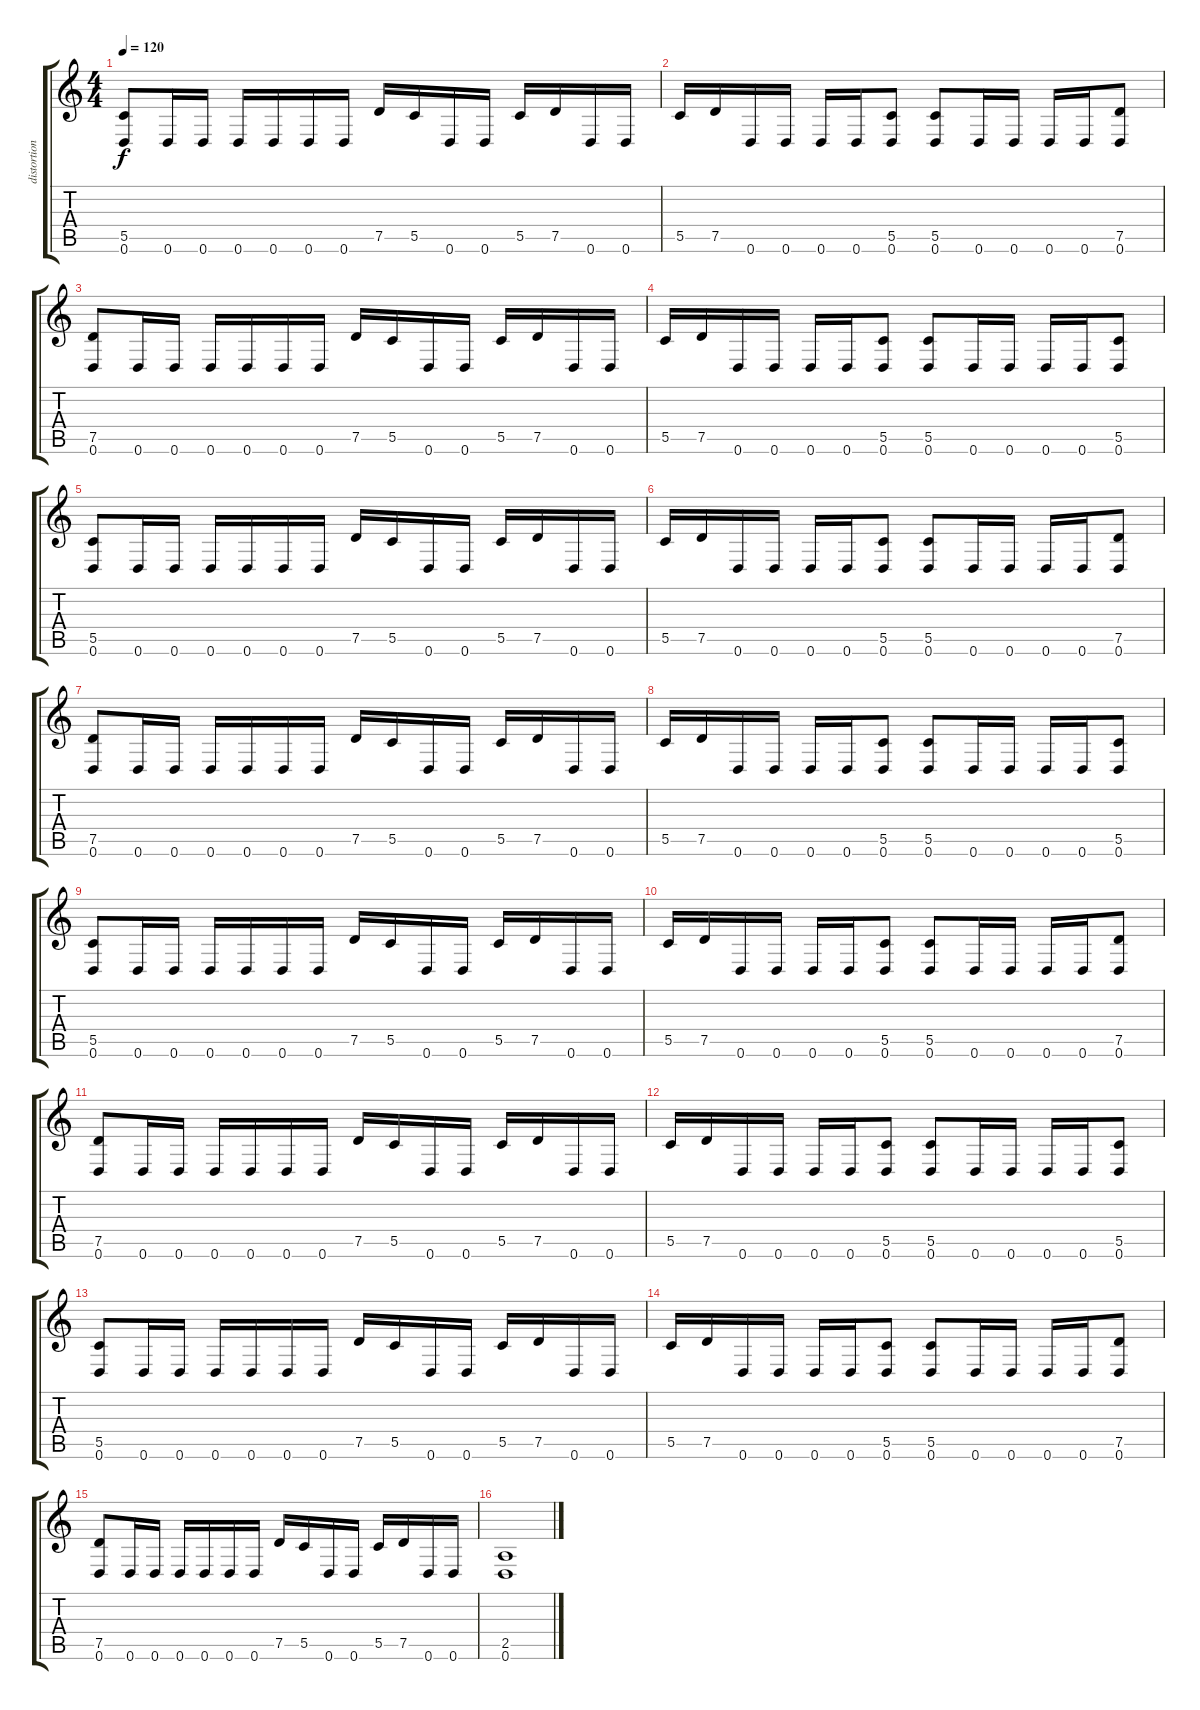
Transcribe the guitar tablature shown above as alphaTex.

\track ("distortion guitar" "distortion") {instrument distortionguitar}
\staff {score tabs}
\tuning (D4 A3 F3 C3 G2 D2) {hide}
\ts (4 4)
\tempo 120
\clef g2
\ks c
(5.5 0.6).8{dy f} 0.6.16 0.6.16 0.6.16 0.6.16 0.6.16 0.6.16 7.5.16 5.5.16 0.6.16 0.6.16 5.5.16 7.5.16 0.6.16 0.6.16 |
5.5.16 7.5.16 0.6.16 0.6.16 0.6.16 0.6.16 (5.5 0.6).8 (5.5 0.6).8 0.6.16 0.6.16 0.6.16 0.6.16 (7.5 0.6).8 |
(7.5 0.6).8 0.6.16 0.6.16 0.6.16 0.6.16 0.6.16 0.6.16 7.5.16 5.5.16 0.6.16 0.6.16 5.5.16 7.5.16 0.6.16 0.6.16 |
5.5.16 7.5.16 0.6.16 0.6.16 0.6.16 0.6.16 (5.5 0.6).8 (5.5 0.6).8 0.6.16 0.6.16 0.6.16 0.6.16 (5.5 0.6).8 |
(5.5 0.6).8 0.6.16 0.6.16 0.6.16 0.6.16 0.6.16 0.6.16 7.5.16 5.5.16 0.6.16 0.6.16 5.5.16 7.5.16 0.6.16 0.6.16 |
5.5.16 7.5.16 0.6.16 0.6.16 0.6.16 0.6.16 (5.5 0.6).8 (5.5 0.6).8 0.6.16 0.6.16 0.6.16 0.6.16 (7.5 0.6).8 |
(7.5 0.6).8 0.6.16 0.6.16 0.6.16 0.6.16 0.6.16 0.6.16 7.5.16 5.5.16 0.6.16 0.6.16 5.5.16 7.5.16 0.6.16 0.6.16 |
5.5.16 7.5.16 0.6.16 0.6.16 0.6.16 0.6.16 (5.5 0.6).8 (5.5 0.6).8 0.6.16 0.6.16 0.6.16 0.6.16 (5.5 0.6).8 |
(5.5 0.6).8 0.6.16 0.6.16 0.6.16 0.6.16 0.6.16 0.6.16 7.5.16 5.5.16 0.6.16 0.6.16 5.5.16 7.5.16 0.6.16 0.6.16 |
5.5.16 7.5.16 0.6.16 0.6.16 0.6.16 0.6.16 (5.5 0.6).8 (5.5 0.6).8 0.6.16 0.6.16 0.6.16 0.6.16 (7.5 0.6).8 |
(7.5 0.6).8 0.6.16 0.6.16 0.6.16 0.6.16 0.6.16 0.6.16 7.5.16 5.5.16 0.6.16 0.6.16 5.5.16 7.5.16 0.6.16 0.6.16 |
5.5.16 7.5.16 0.6.16 0.6.16 0.6.16 0.6.16 (5.5 0.6).8 (5.5 0.6).8 0.6.16 0.6.16 0.6.16 0.6.16 (5.5 0.6).8 |
(5.5 0.6).8 0.6.16 0.6.16 0.6.16 0.6.16 0.6.16 0.6.16 7.5.16 5.5.16 0.6.16 0.6.16 5.5.16 7.5.16 0.6.16 0.6.16 |
5.5.16 7.5.16 0.6.16 0.6.16 0.6.16 0.6.16 (5.5 0.6).8 (5.5 0.6).8 0.6.16 0.6.16 0.6.16 0.6.16 (7.5 0.6).8 |
(7.5 0.6).8 0.6.16 0.6.16 0.6.16 0.6.16 0.6.16 0.6.16 7.5.16 5.5.16 0.6.16 0.6.16 5.5.16 7.5.16 0.6.16 0.6.16 |
(2.5 0.6).1
